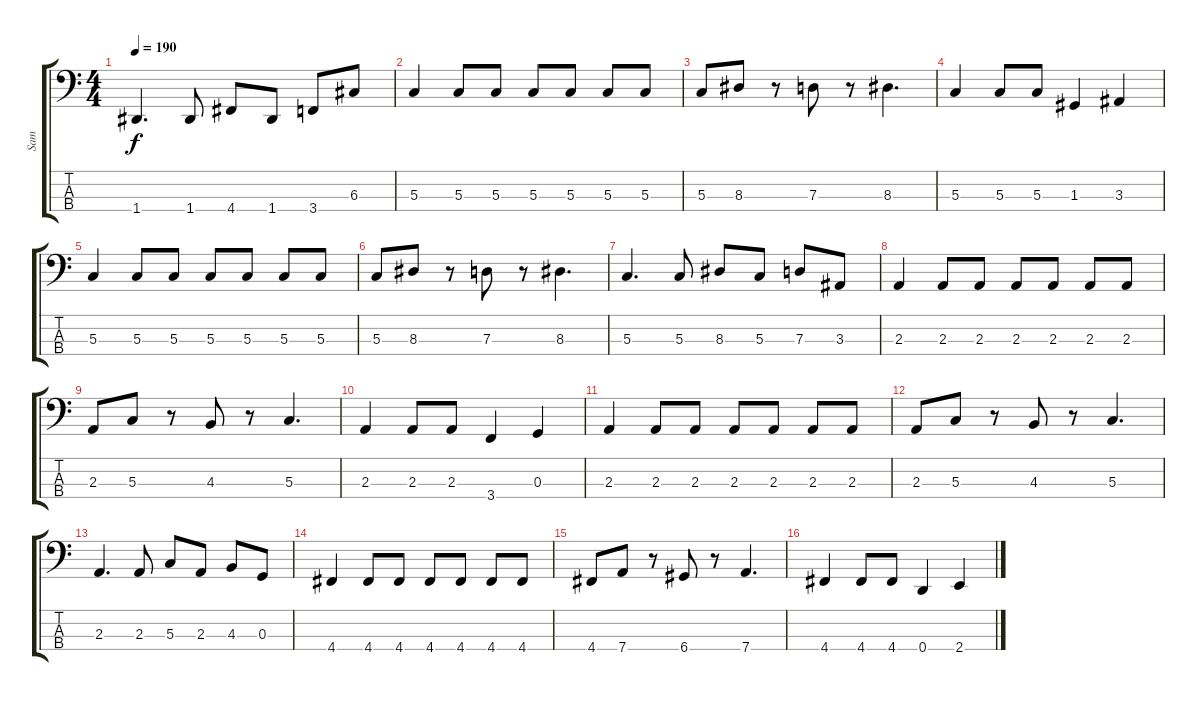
\track ("Sam" "Sam") {instrument electricbasspick}
\staff {score tabs}
\tuning (F2 C2 G1 D1) {hide}
\ts (4 4)
\tempo 190
\clef f4
\ks c
1.4.4{d dy f} 1.4.8 4.4.8 1.4.8 3.4.8 6.3.8 |
5.3.4 5.3.8 5.3.8 5.3.8 5.3.8 5.3.8 5.3.8 |
5.3.8 8.3.8 r.8 7.3.8 r.8 8.3.4{d} |
5.3.4 5.3.8 5.3.8 1.3.4 3.3.4 |
5.3.4 5.3.8 5.3.8 5.3.8 5.3.8 5.3.8 5.3.8 |
5.3.8 8.3.8 r.8 7.3.8 r.8 8.3.4{d} |
5.3.4{d} 5.3.8 8.3.8 5.3.8 7.3.8 3.3.8 |
2.3.4 2.3.8 2.3.8 2.3.8 2.3.8 2.3.8 2.3.8 |
2.3.8 5.3.8 r.8 4.3.8 r.8 5.3.4{d} |
2.3.4 2.3.8 2.3.8 3.4.4 0.3.4 |
2.3.4 2.3.8 2.3.8 2.3.8 2.3.8 2.3.8 2.3.8 |
2.3.8 5.3.8 r.8 4.3.8 r.8 5.3.4{d} |
2.3.4{d} 2.3.8 5.3.8 2.3.8 4.3.8 0.3.8 |
4.4.4 4.4.8 4.4.8 4.4.8 4.4.8 4.4.8 4.4.8 |
4.4.8 7.4.8 r.8 6.4.8 r.8 7.4.4{d} |
4.4.4 4.4.8 4.4.8 0.4.4 2.4.4
